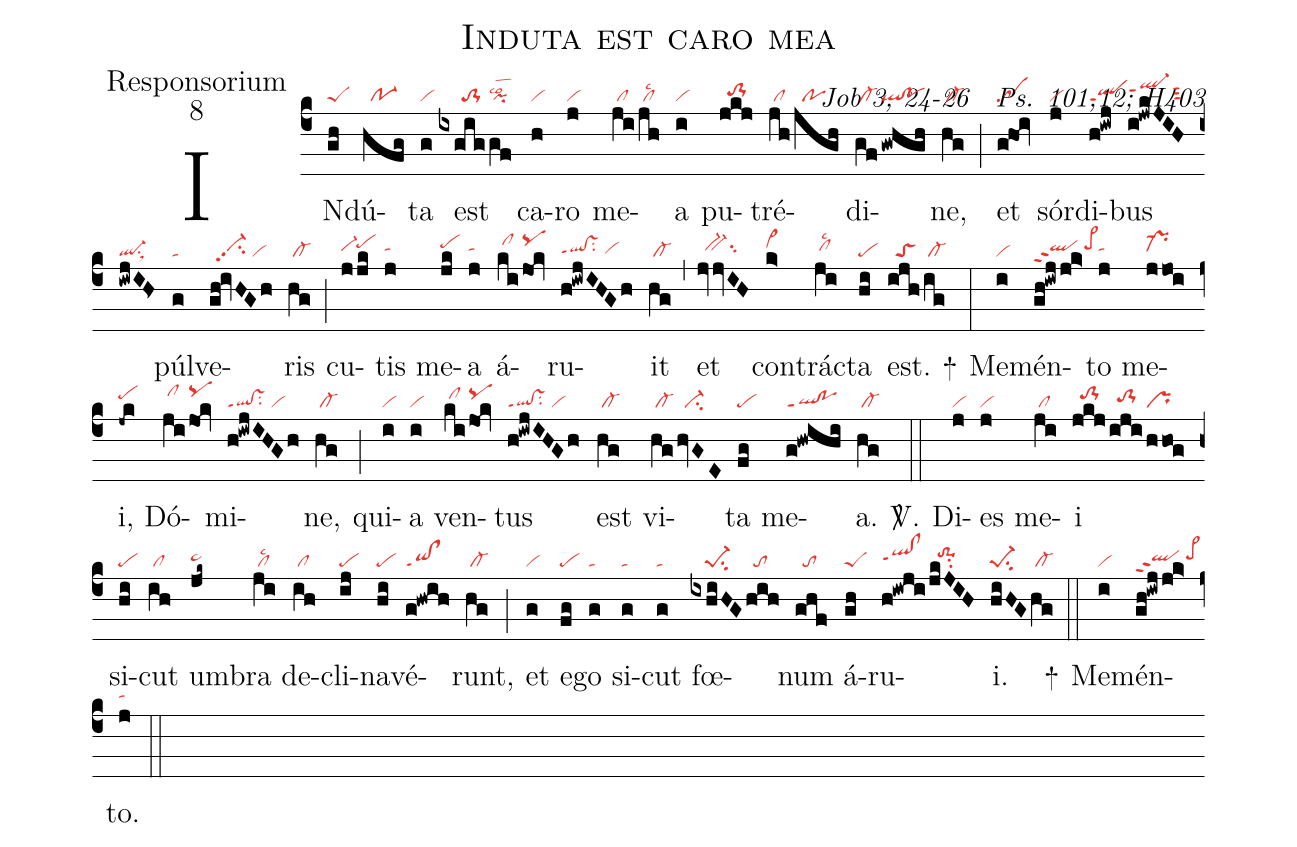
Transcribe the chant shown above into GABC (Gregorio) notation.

name:Induta est caro mea;
office-part:Responsorium;
mode:8;
commentary:Job 3, 24-26 ꝟ Ps. 101,12; H403;
nabc-lines:1;
%%
(c4)
IN(gh|peS)dú(hfg|//po-1)ta(g|vi) est(ixgig|//////to-1|/gf|pilsco2) ca(h|vi)ro(j|vi) me(ji|/cl|/jh|/cllsc2)a(i|vi) pu(jkj|//to-1hh)tré(jh|/cl|/jgh|//po)di(gf|/cl-|gwhgh|ql!po)ne,(hg|/cl-) (;)
et(g!hoi|sa) sór(j|vi)di(h!iwj|qlppt1)bus(i!jwkJIH|ql-hippt1sut3|iwjIH>|ql-su1sux1) púl(g|ta)ve(gh!ivHGh|//vi-hhpp2su2/vi)ris(hg|/cl-) (;)
cu(j|vi-hh|jk|pehi)tis(j|tahh) me(jk|pehi)a(j|tahh) á(ki|/clhj|/jok|pqhj)ru(h!iwjIHGh|qlhg!vshgsu2ppt1/vihg)it(hg|/cl-) (,)
et(jvvIH|//bv-hhsu2) con(k>|vi>hi)trá(ji|/clhhlsc2)cta(hi|pe) est.(ijh|//toS|/ig|/cl-) +(:)
Me(i|vi)mén(gh!iwj/jk>|qlhhppt2/pe>hi)to(j|tahh) me(jjoi|pr-hh)i,(-jk|pehi) Dó(ji|/clhj|/jok|pqhj)mi(h!iwjIHGh|ql!vsppt1su2/vi)ne,(hg|/cl-) (;)
qui(i|vi)a(i|vi) ven(ki|/clhi|/jok|pqhi)tus(h!iwjIHGh|ql!vsppt1su2/vi) est(hg|/cl-) vi(hg|/cl-|/hvGE|//ci-)ta(fg|pe) me(g!hwihi|ql!poppt1)a.(hg|/cl-) <sp>V/</sp>.(::)
Di(j|vi)es(j|vi) me(ji|/cl)i(jkj|//to-1hi|/iji|//to-1hh|/hhog|pr) si(hi|pe)cut(ih|/cl) um(jk~|pe~hh)bra(ji|/cllsc2) de(ih|/cl)cli(ij|pe)na(hi|pe)vé(g!hwih|qi!clppt1)runt,(hg|/cl-) (;)
et(g|vi) e(fg|pe)go(g|ta) si(g|ta)cut(g|ta) fœ(ixhiHG|////pe-1su2|hih|//to)num(ghf|//to) á(gh|peS)ru(h!iwji|qlhh!clhhppt1|/jkJIH|//to-1hisu2)i.(hiHG|pe-1su2|hg|/cl-) +(::)
Me(i|vi)mén(gh!iwj/jk>|qlhhppt2/pe>hi)to.(j|tahh) (::)
